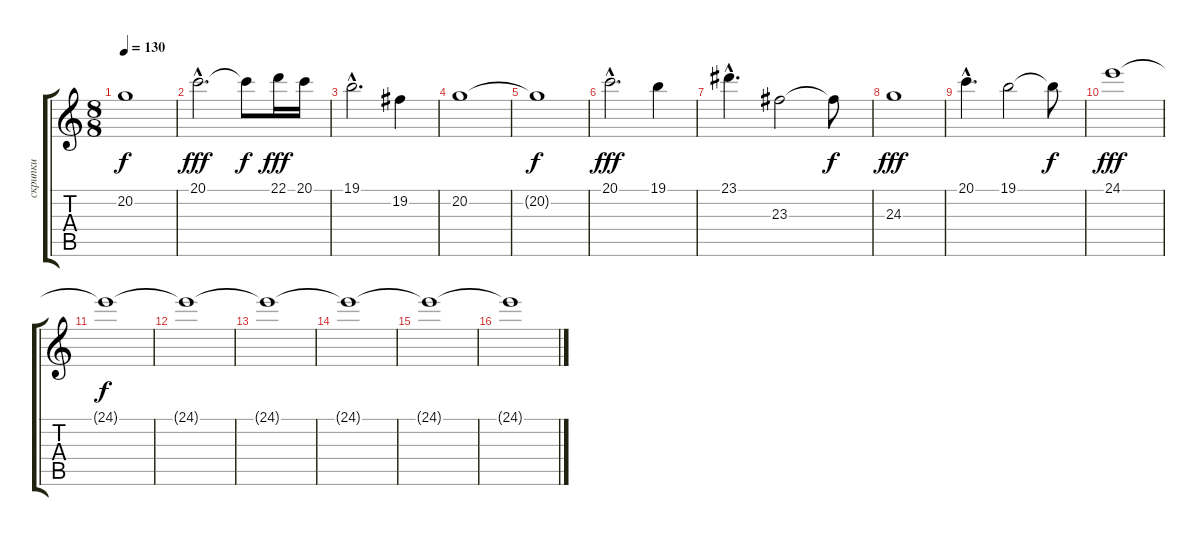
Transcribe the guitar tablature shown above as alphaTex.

\track ("скрипки" "скрипки") {instrument stringensemble1}
\staff {score tabs}
\tuning (E4 B3 G3 D3 A2 E2) {hide}
\ts (8 8)
\tempo 130
\clef g2
\ks c
20.2{t}.1{dy f} |
20.1{hac}.2{d dy fff} 20.1{t}.8{dy f} 22.1.16{dy fff} 20.1.16 |
19.1{hac}.2{d} 19.2.4 |
20.2.1 |
20.2{t}.1{dy f} |
20.1{hac}.2{d dy fff} 19.1.4 |
23.1{hac}.4{d} 23.3.2 23.3{t}.8{dy f} |
24.3.1{dy fff} |
20.1{hac}.4{d} 19.1.2 19.1{t}.8{dy f} |
24.1.1{dy fff} |
24.1{t}.1{dy f} |
24.1{t}.1 |
24.1{t}.1 |
24.1{t}.1 |
24.1{t}.1 |
24.1{t}.1
